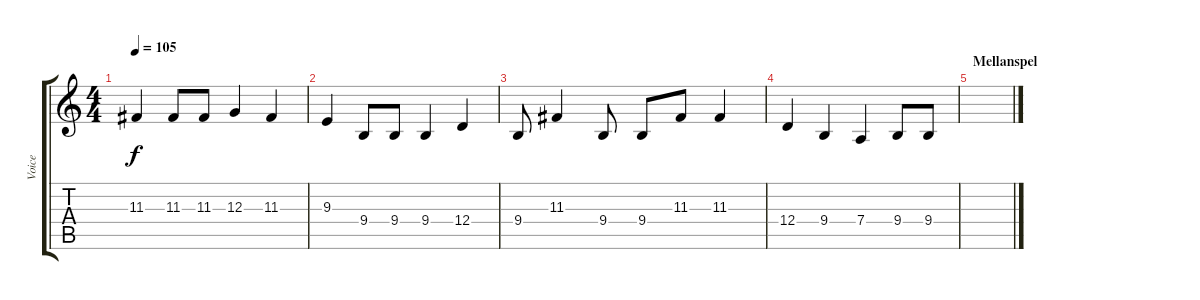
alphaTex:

\track ("Voice" "Voice") {instrument flute}
\staff {score tabs}
\tuning (E4 B3 G3 D3 A2 E2) {hide}
\ts (4 4)
\tempo 105
\clef g2
\ks c
11.3.4{dy f} 11.3.8 11.3.8 12.3.4 11.3.4 |
9.3.4 9.4.8 9.4.8 9.4.4 12.4.4 |
9.4.8 11.3.4 9.4.8 9.4.8 11.3.8 11.3.4 |
12.4.4 9.4.4 7.4.4 9.4.8 9.4.8 |
\section ("" "Mellanspel")
